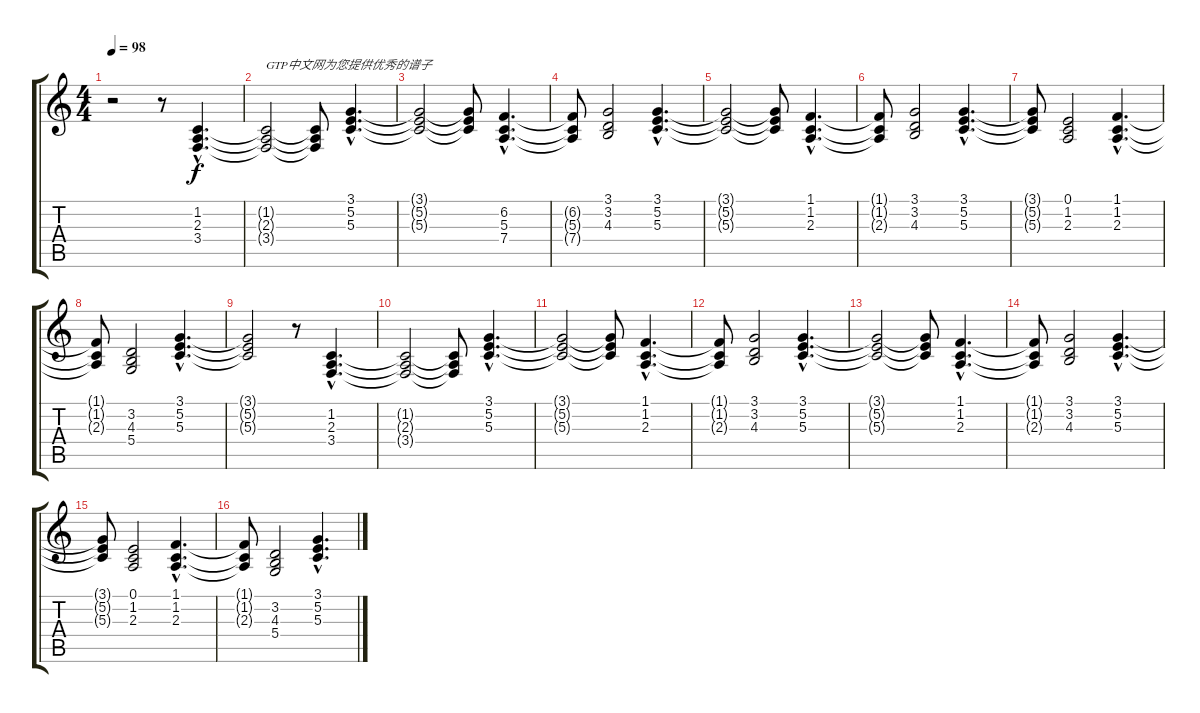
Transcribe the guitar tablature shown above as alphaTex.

\track "" {instrument stringensemble1}
\staff {score tabs}
\tuning (E4 B3 G3 D3 A2 E2) {hide}
\ts (4 4)
\tempo 98
\clef g2
\ks c
r.2{dy f instrument stringensemble1} r.8 (1.2{hac} 2.3{hac} 3.4{hac}).4{d} |
(1.2{t} 2.3{t} 3.4{t}).2{txt "GTP中文网为您提供优秀的谱子"} (1.2{t} 2.3{t} 3.4{t}).8 (3.1{hac} 5.2{hac} 5.3{hac}).4{d} |
(3.1{t} 5.2{t} 5.3{t}).2 (3.1{t} 5.2{t} 5.3{t}).8 (6.2{hac} 5.3{hac} 7.4{hac}).4{d} |
(6.2{t} 5.3{t} 7.4{t}).8 (3.1 3.2 4.3).2 (3.1{hac} 5.2{hac} 5.3{hac}).4{d} |
(3.1{t} 5.2{t} 5.3{t}).2 (3.1{t} 5.2{t} 5.3{t}).8 (1.1{hac} 1.2{hac} 2.3{hac}).4{d} |
(1.1{t} 1.2{t} 2.3{t}).8 (3.1 3.2 4.3).2 (3.1{hac} 5.2{hac} 5.3{hac}).4{d} |
(3.1{t} 5.2{t} 5.3{t}).8 (0.1 1.2 2.3).2 (1.1{hac} 1.2{hac} 2.3{hac}).4{d} |
(1.1{t} 1.2{t} 2.3{t}).8 (3.2 4.3 5.4).2 (3.1{hac} 5.2{hac} 5.3{hac}).4{d} |
(3.1{t} 5.2{t} 5.3{t}).2 r.8 (1.2{hac} 2.3{hac} 3.4{hac}).4{d} |
(1.2{t} 2.3{t} 3.4{t}).2 (1.2{t} 2.3{t} 3.4{t}).8 (3.1{hac} 5.2{hac} 5.3{hac}).4{d} |
(3.1{t} 5.2{t} 5.3{t}).2 (3.1{t} 5.2{t} 5.3{t}).8 (1.1{hac} 1.2{hac} 2.3{hac}).4{d} |
(1.1{t} 1.2{t} 2.3{t}).8 (3.1 3.2 4.3).2 (3.1{hac} 5.2{hac} 5.3{hac}).4{d} |
(3.1{t} 5.2{t} 5.3{t}).2 (3.1{t} 5.2{t} 5.3{t}).8 (1.1{hac} 1.2{hac} 2.3{hac}).4{d} |
(1.1{t} 1.2{t} 2.3{t}).8 (3.1 3.2 4.3).2 (3.1{hac} 5.2{hac} 5.3{hac}).4{d} |
(3.1{t} 5.2{t} 5.3{t}).8 (0.1 1.2 2.3).2 (1.1{hac} 1.2{hac} 2.3{hac}).4{d} |
(1.1{t} 1.2{t} 2.3{t}).8 (3.2 4.3 5.4).2 (3.1{hac} 5.2{hac} 5.3{hac}).4{d}
